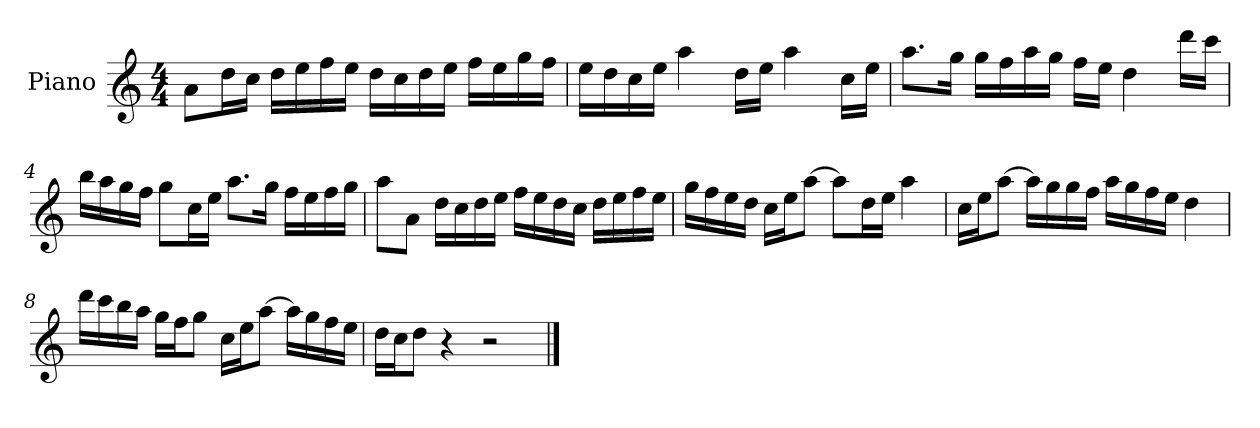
**kern
*part1
*staff1
*I"Piano
*I'P-no
*clefG2
*k[]
*M4/4
*MM90
=1
8a\L
16dd\L
16cc\JJ
16dd\LL
16ee\
16ff\
16ee\JJ
16dd\LL
16cc\
16dd\
16ee\JJ
16ff\LL
16ee\
16gg\
16ff\JJ
=2
16ee\LL
16dd\
16cc\
16ee\JJ
4aa\
16dd\LL
16ee\JJ
4aa\
16cc\LL
16ee\JJ
=3
8.aa\L
16gg\Jk
16gg\LL
16ff\
16aa\
16gg\JJ
16ff\LL
16ee\JJ
4dd\
16ddd\LL
16ccc\JJ
!!LO:LB:g=z
=4
16bb\LL
16aa\
16gg\
16ff\JJ
8gg\L
16cc\L
16ee\JJ
8.aa\L
16gg\Jk
16ff\LL
16ee\
16ff\
16gg\JJ
=5
8aa\L
8a\J
16dd\LL
16cc\
16dd\
16ee\JJ
16ff\LL
16ee\
16dd\
16cc\JJ
16dd\LL
16ee\
16ff\
16ee\JJ
=6
16gg\LL
16ff\
16ee\
16dd\JJ
16cc\LL
16ee\J
[8aa\J
8aa\L]
16dd\L
16ee\JJ
4aa\
!!LO:LB:g=z
=7
16cc\LL
16ee\J
[8aa\J
16aa\LL]
16gg\
16gg\
16ff\JJ
16aa\LL
16gg\
16ff\
16ee\JJ
4dd\
=8
16ddd\LL
16ccc\
16bb\
16aa\JJ
16gg\LL
16ff\J
8gg\J
16cc\LL
16ee\J
[8aa\J
16aa\LL]
16gg\
16ff\
16ee\JJ
=9
16dd\LL
16cc\J
8dd\J
4r
2r
==
*-
